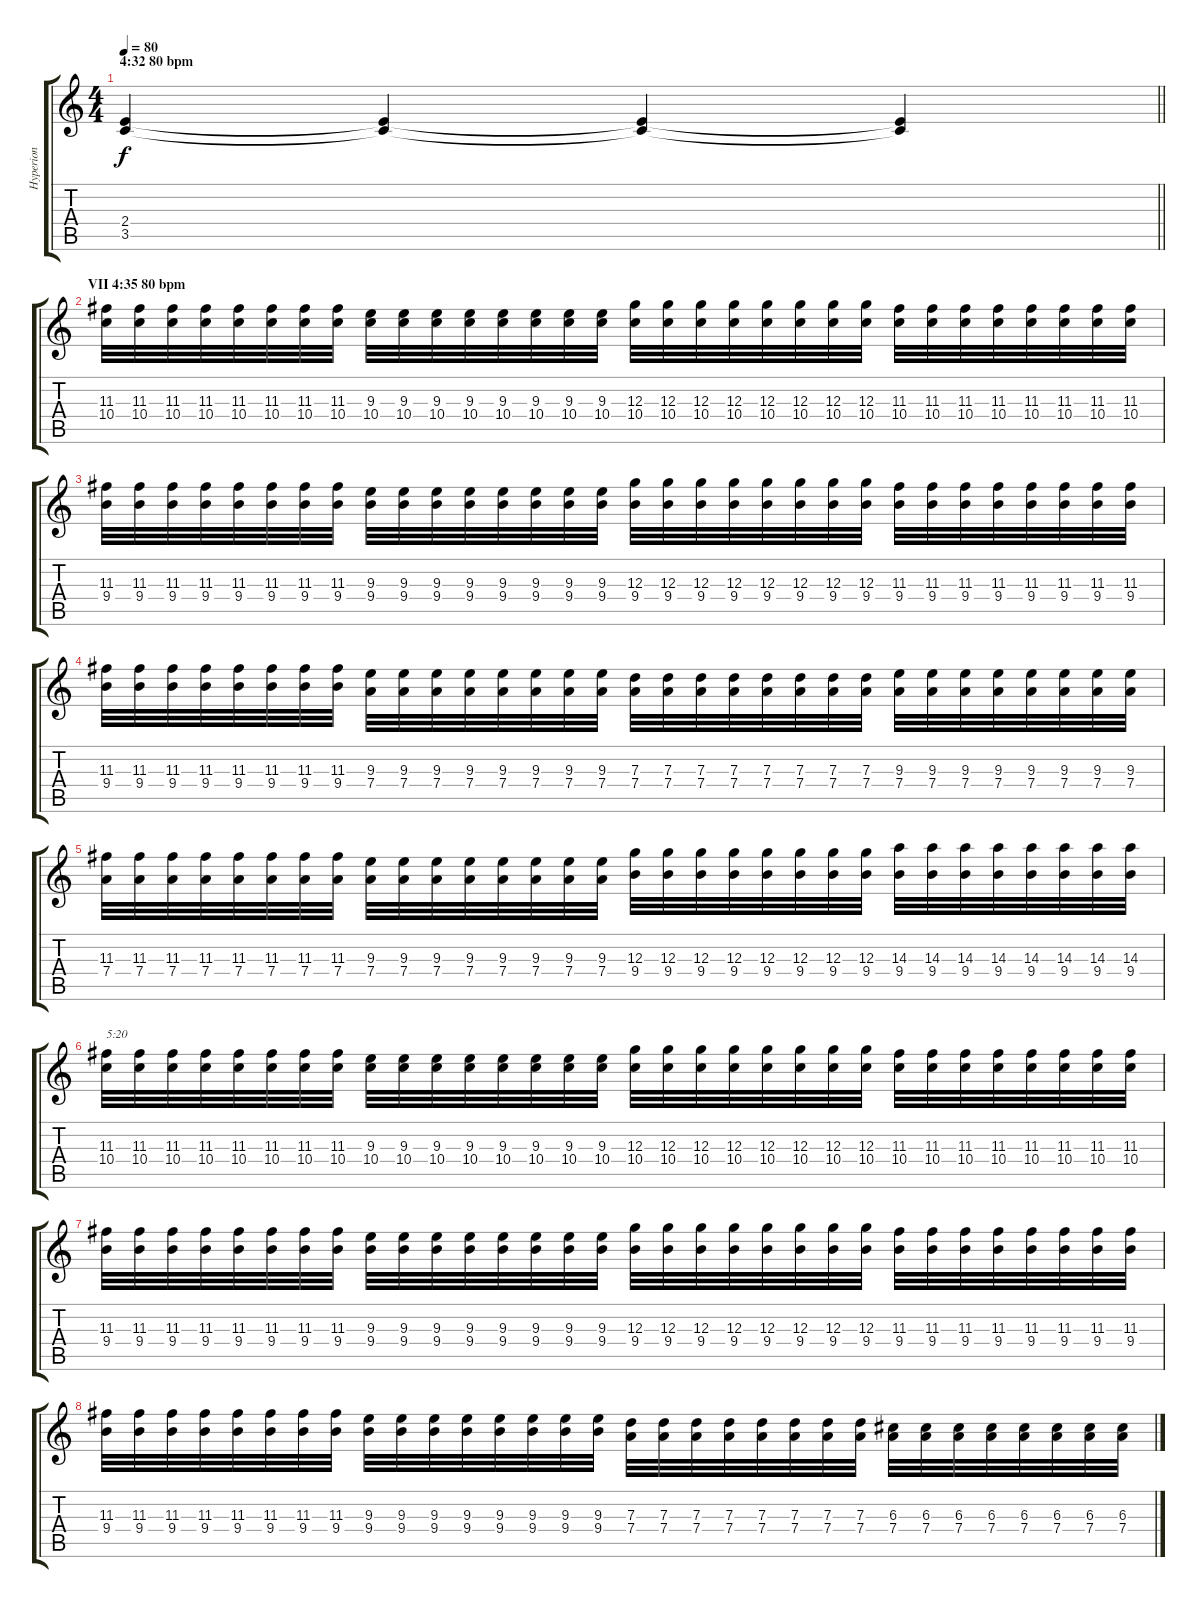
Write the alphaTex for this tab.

\track ("Hyperion" "Hyperion") {instrument distortionguitar}
\staff {score tabs}
\tuning (E4 B3 G3 D3 A2 E2) {hide}
\ts (4 4)
\section ("" "4:32 80 bpm")
\tempo 80
\clef g2
\barLineRight lightlight
\ks c
(2.4 3.5).4{dy f} (2.4{t} 3.5{t}).4 (2.4{t} 3.5{t}).4 (2.4{t} 3.5{t}).4 |
\section ("" "VII 4:35 80 bpm")
(11.3 10.4).32 (11.3 10.4).32 (11.3 10.4).32 (11.3 10.4).32 (11.3 10.4).32 (11.3 10.4).32 (11.3 10.4).32 (11.3 10.4).32 (9.3 10.4).32 (9.3 10.4).32 (9.3 10.4).32 (9.3 10.4).32 (9.3 10.4).32 (9.3 10.4).32 (9.3 10.4).32 (9.3 10.4).32 (12.3 10.4).32 (12.3 10.4).32 (12.3 10.4).32 (12.3 10.4).32 (12.3 10.4).32 (12.3 10.4).32 (12.3 10.4).32 (12.3 10.4).32 (11.3 10.4).32 (11.3 10.4).32 (11.3 10.4).32 (11.3 10.4).32 (11.3 10.4).32 (11.3 10.4).32 (11.3 10.4).32 (11.3 10.4).32 |
(11.3 9.4).32 (11.3 9.4).32 (11.3 9.4).32 (11.3 9.4).32 (11.3 9.4).32 (11.3 9.4).32 (11.3 9.4).32 (11.3 9.4).32 (9.3 9.4).32 (9.3 9.4).32 (9.3 9.4).32 (9.3 9.4).32 (9.3 9.4).32 (9.3 9.4).32 (9.3 9.4).32 (9.3 9.4).32 (12.3 9.4).32 (12.3 9.4).32 (12.3 9.4).32 (12.3 9.4).32 (12.3 9.4).32 (12.3 9.4).32 (12.3 9.4).32 (12.3 9.4).32 (11.3 9.4).32 (11.3 9.4).32 (11.3 9.4).32 (11.3 9.4).32 (11.3 9.4).32 (11.3 9.4).32 (11.3 9.4).32 (11.3 9.4).32 |
(11.3 9.4).32 (11.3 9.4).32 (11.3 9.4).32 (11.3 9.4).32 (11.3 9.4).32 (11.3 9.4).32 (11.3 9.4).32 (11.3 9.4).32 (9.3 7.4).32 (9.3 7.4).32 (9.3 7.4).32 (9.3 7.4).32 (9.3 7.4).32 (9.3 7.4).32 (9.3 7.4).32 (9.3 7.4).32 (7.3 7.4).32 (7.3 7.4).32 (7.3 7.4).32 (7.3 7.4).32 (7.3 7.4).32 (7.3 7.4).32 (7.3 7.4).32 (7.3 7.4).32 (9.3 7.4).32 (9.3 7.4).32 (9.3 7.4).32 (9.3 7.4).32 (9.3 7.4).32 (9.3 7.4).32 (9.3 7.4).32 (9.3 7.4).32 |
(11.3 7.4).32 (11.3 7.4).32 (11.3 7.4).32 (11.3 7.4).32 (11.3 7.4).32 (11.3 7.4).32 (11.3 7.4).32 (11.3 7.4).32 (9.3 7.4).32 (9.3 7.4).32 (9.3 7.4).32 (9.3 7.4).32 (9.3 7.4).32 (9.3 7.4).32 (9.3 7.4).32 (9.3 7.4).32 (12.3 9.4).32 (12.3 9.4).32 (12.3 9.4).32 (12.3 9.4).32 (12.3 9.4).32 (12.3 9.4).32 (12.3 9.4).32 (12.3 9.4).32 (14.3 9.4).32 (14.3 9.4).32 (14.3 9.4).32 (14.3 9.4).32 (14.3 9.4).32 (14.3 9.4).32 (14.3 9.4).32 (14.3 9.4).32 |
(11.3 10.4).32{txt "5:20"} (11.3 10.4).32 (11.3 10.4).32 (11.3 10.4).32 (11.3 10.4).32 (11.3 10.4).32 (11.3 10.4).32 (11.3 10.4).32 (9.3 10.4).32 (9.3 10.4).32 (9.3 10.4).32 (9.3 10.4).32 (9.3 10.4).32 (9.3 10.4).32 (9.3 10.4).32 (9.3 10.4).32 (12.3 10.4).32 (12.3 10.4).32 (12.3 10.4).32 (12.3 10.4).32 (12.3 10.4).32 (12.3 10.4).32 (12.3 10.4).32 (12.3 10.4).32 (11.3 10.4).32 (11.3 10.4).32 (11.3 10.4).32 (11.3 10.4).32 (11.3 10.4).32 (11.3 10.4).32 (11.3 10.4).32 (11.3 10.4).32 |
(11.3 9.4).32 (11.3 9.4).32 (11.3 9.4).32 (11.3 9.4).32 (11.3 9.4).32 (11.3 9.4).32 (11.3 9.4).32 (11.3 9.4).32 (9.3 9.4).32 (9.3 9.4).32 (9.3 9.4).32 (9.3 9.4).32 (9.3 9.4).32 (9.3 9.4).32 (9.3 9.4).32 (9.3 9.4).32 (12.3 9.4).32 (12.3 9.4).32 (12.3 9.4).32 (12.3 9.4).32 (12.3 9.4).32 (12.3 9.4).32 (12.3 9.4).32 (12.3 9.4).32 (11.3 9.4).32 (11.3 9.4).32 (11.3 9.4).32 (11.3 9.4).32 (11.3 9.4).32 (11.3 9.4).32 (11.3 9.4).32 (11.3 9.4).32 |
(11.3 9.4).32 (11.3 9.4).32 (11.3 9.4).32 (11.3 9.4).32 (11.3 9.4).32 (11.3 9.4).32 (11.3 9.4).32 (11.3 9.4).32 (9.3 9.4).32 (9.3 9.4).32 (9.3 9.4).32 (9.3 9.4).32 (9.3 9.4).32 (9.3 9.4).32 (9.3 9.4).32 (9.3 9.4).32 (7.3 7.4).32 (7.3 7.4).32 (7.3 7.4).32 (7.3 7.4).32 (7.3 7.4).32 (7.3 7.4).32 (7.3 7.4).32 (7.3 7.4).32 (6.3 7.4).32 (6.3 7.4).32 (6.3 7.4).32 (6.3 7.4).32 (6.3 7.4).32 (6.3 7.4).32 (6.3 7.4).32 (6.3 7.4).32
